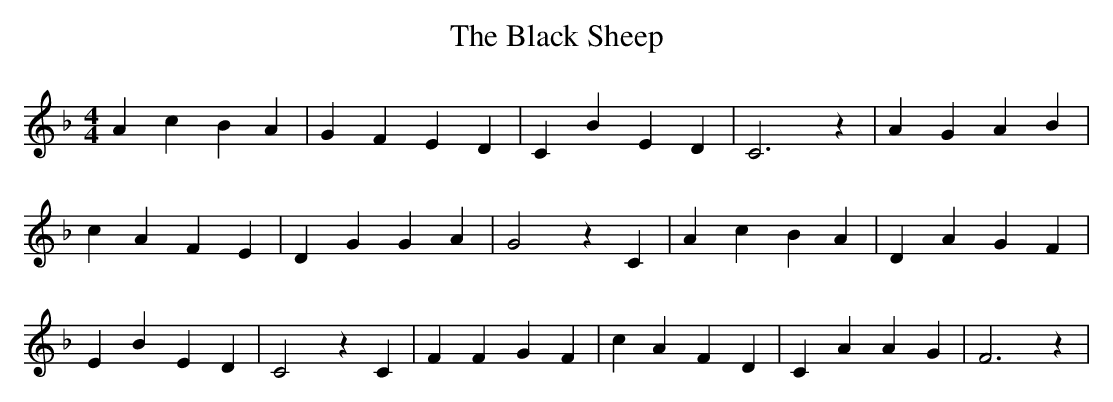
X:1
T:The Black Sheep
M:4/4
L:1/4
K:F
 A c B A| G F E D| C B E D| C3 z| A G A B| c A F E| D G G A| G2 z C|\
 A c B A| D A G F| E B E D| C2 z C| F F G F| c A F D| C A A G| F3 z|\
